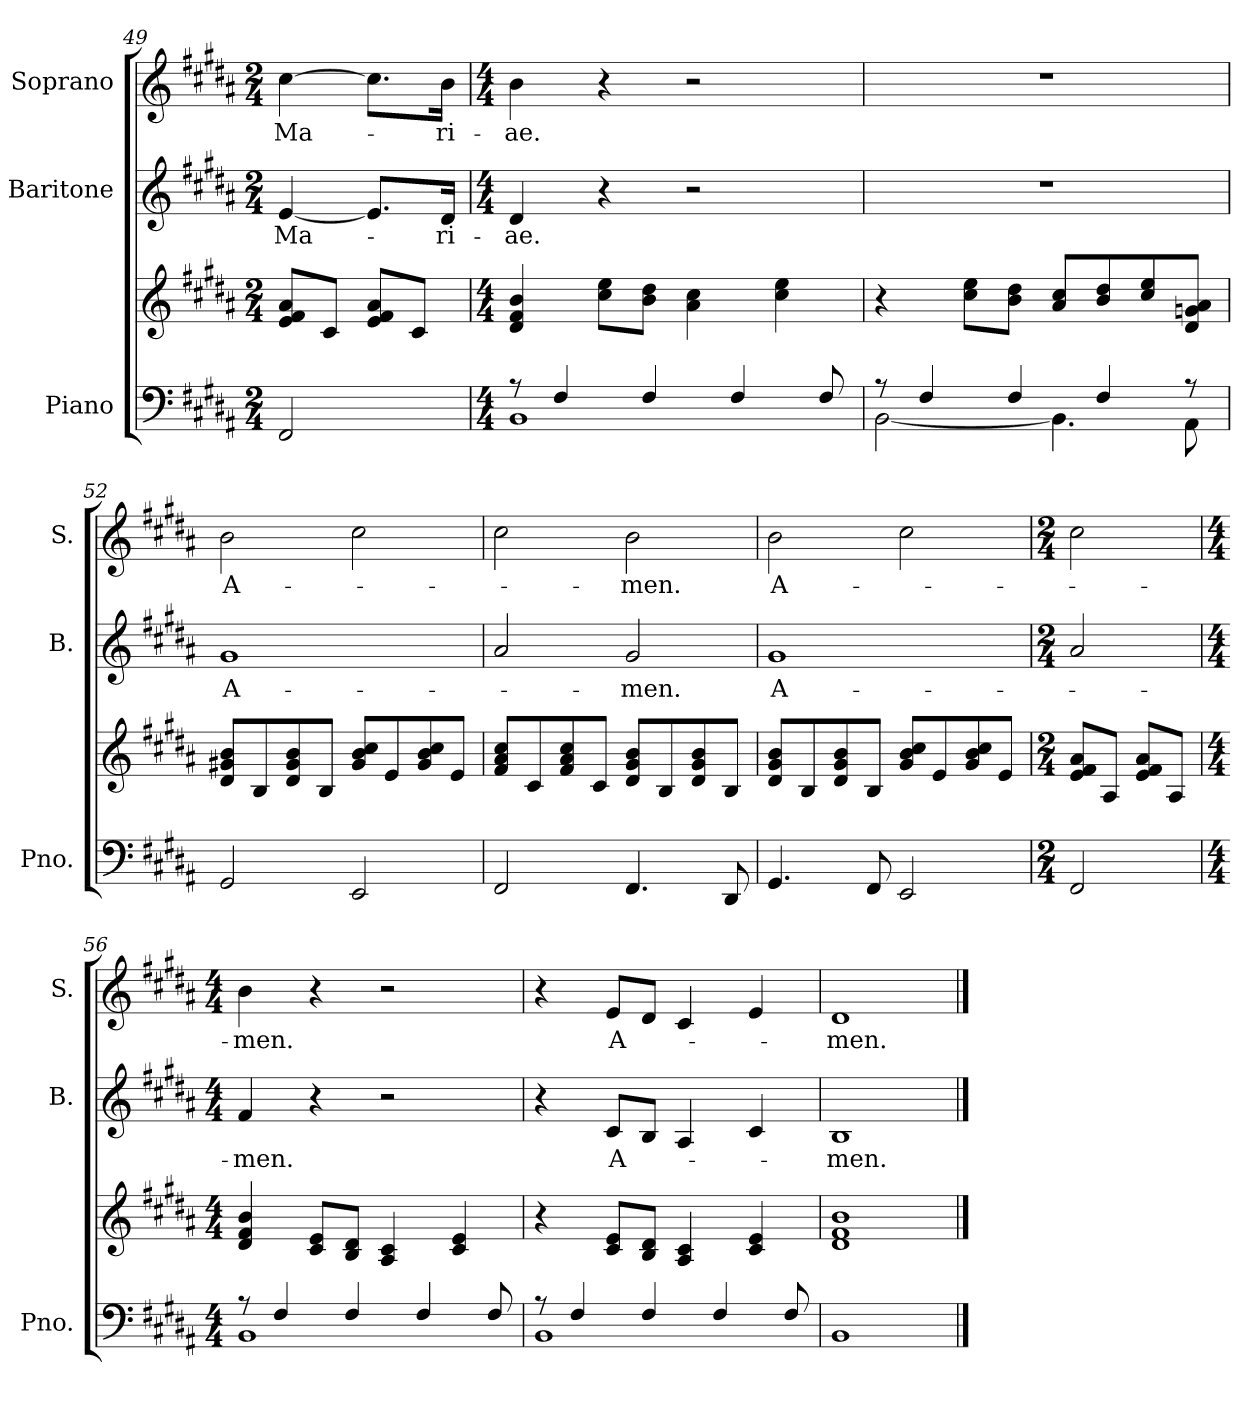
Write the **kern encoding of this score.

**kern	**kern	**kern	**text	**kern	**text
*part3	*part3	*part2	*part2	*part1	*part1
*staff4	*staff3	*staff2	*staff2	*staff1	*staff1
*I"Piano	*	*I"Baritone	*	*I"Soprano	*
*I'Pno.	*	*I'B.	*	*I'S.	*
*clefF4	*clefG2	*clefG2	*	*clefG2	*
*k[f#c#g#d#a#]	*k[f#c#g#d#a#]	*k[f#c#g#d#a#]	*	*k[f#c#g#d#a#]	*
*M2/4	*M2/4	*M2/4	*	*M2/4	*
=49	=49	=49	=49	=49	=49
2FF#/	8e/ 8f#/ 8a#/L	[4e/	Ma-	[4cc#\	Ma-
.	8c#/J	.	.	.	.
.	8e/ 8f#/ 8a#/L	8.e/L]	.	8.cc#\L]	.
.	8c#/J	.	.	.	.
.	.	16d#/Jk	-ri-	16b\Jk	-ri-
=50	=50	=50	=50	=50	=50
*M4/4	*M4/4	*M4/4	*	*M4/4	*
*^	*	*	*	*	*
8r	1BB	4d#/ 4f#/ 4b/	4d#/	-ae.	4b\	-ae.
4F#/	.	.	.	.	.	.
.	.	8cc#\ 8ee\L	4r	.	4r	.
4F#/	.	8b\ 8dd#\J	.	.	.	.
.	.	4a#\ 4cc#\	2r	.	2r	.
4F#/	.	.	.	.	.	.
.	.	4cc#\ 4ee\	.	.	.	.
8F#/	.	.	.	.	.	.
!!LO:LB:g=z
=51	=51	=51	=51	=51	=51	=51
8r	[2BB\	4r	1r	.	1r	.
4F#/	.	.	.	.	.	.
.	.	8cc#\ 8ee\L	.	.	.	.
4F#/	.	8b\ 8dd#\J	.	.	.	.
.	4.BB\]	8a#/ 8cc#/L	.	.	.	.
4F#/	.	8b/ 8dd#/	.	.	.	.
.	.	8cc#/ 8ee/	.	.	.	.
8r	8AA#\	8d#/ 8gn/ 8a#/J	.	.	.	.
*v	*v	*	*	*	*	*
=52	=52	=52	=52	=52	=52
2GG#/	8d#/ 8g#X/ 8b/L	1g#	A-	2b\	A-
.	8B/	.	.	.	.
.	8d#/ 8g#/ 8b/	.	.	.	.
.	8B/J	.	.	.	.
2EE/	8g#/ 8b/ 8cc#/L	.	.	2cc#\	.
.	8e/	.	.	.	.
.	8g#/ 8b/ 8cc#/	.	.	.	.
.	8e/J	.	.	.	.
=53	=53	=53	=53	=53	=53
2FF#/	8f#/ 8a#/ 8cc#/L	2a#/	.	2cc#\	.
.	8c#/	.	.	.	.
.	8f#/ 8a#/ 8cc#/	.	.	.	.
.	8c#/J	.	.	.	.
4.FF#/	8d#/ 8g#/ 8b/L	2g#/	-men.	2b\	-men.
.	8B/	.	.	.	.
.	8d#/ 8g#/ 8b/	.	.	.	.
8DD#/	8B/J	.	.	.	.
=54	=54	=54	=54	=54	=54
4.GG#/	8d#/ 8g#/ 8b/L	1g#	A-	2b\	A-
.	8B/	.	.	.	.
.	8d#/ 8g#/ 8b/	.	.	.	.
8FF#/	8B/J	.	.	.	.
2EE/	8g#/ 8b/ 8cc#/L	.	.	2cc#\	.
.	8e/	.	.	.	.
.	8g#/ 8b/ 8cc#/	.	.	.	.
.	8e/J	.	.	.	.
=55	=55	=55	=55	=55	=55
*M2/4	*M2/4	*M2/4	*	*M2/4	*
2FF#/	8e/ 8f#/ 8a#/L	2a#/	.	2cc#\	.
.	8A#/J	.	.	.	.
.	8e/ 8f#/ 8a#/L	.	.	.	.
.	8A#/J	.	.	.	.
!!LO:PB:g=z
=56	=56	=56	=56	=56	=56
*M4/4	*M4/4	*M4/4	*	*M4/4	*
*^	*	*	*	*	*
8r	1BB	4d#/ 4f#/ 4b/	4f#/	-men.	4b\	-men.
4F#/	.	.	.	.	.	.
.	.	8c#/ 8e/L	4r	.	4r	.
4F#/	.	8B/ 8d#/J	.	.	.	.
.	.	4A#/ 4c#/	2r	.	2r	.
4F#/	.	.	.	.	.	.
.	.	4c#/ 4e/	.	.	.	.
8F#/	.	.	.	.	.	.
=57	=57	=57	=57	=57	=57	=57
8r	1BB	4r	4r	.	4r	.
4F#/	.	.	.	.	.	.
.	.	8c#/ 8e/L	8c#/L	A-	8e/L	A-
4F#/	.	8B/ 8d#/J	8B/J	.	8d#/J	.
.	.	4A#/ 4c#/	4A#/	.	4c#/	.
4F#/	.	.	.	.	.	.
.	.	4c#/ 4e/	4c#/	.	4e/	.
8F#/	.	.	.	.	.	.
*v	*v	*	*	*	*	*
=58	=58	=58	=58	=58	=58
1BB	1d# 1f# 1b	1B	-men.	1d#	-men.
==	==	==	==	==	==
*-	*-	*-	*-	*-	*-
